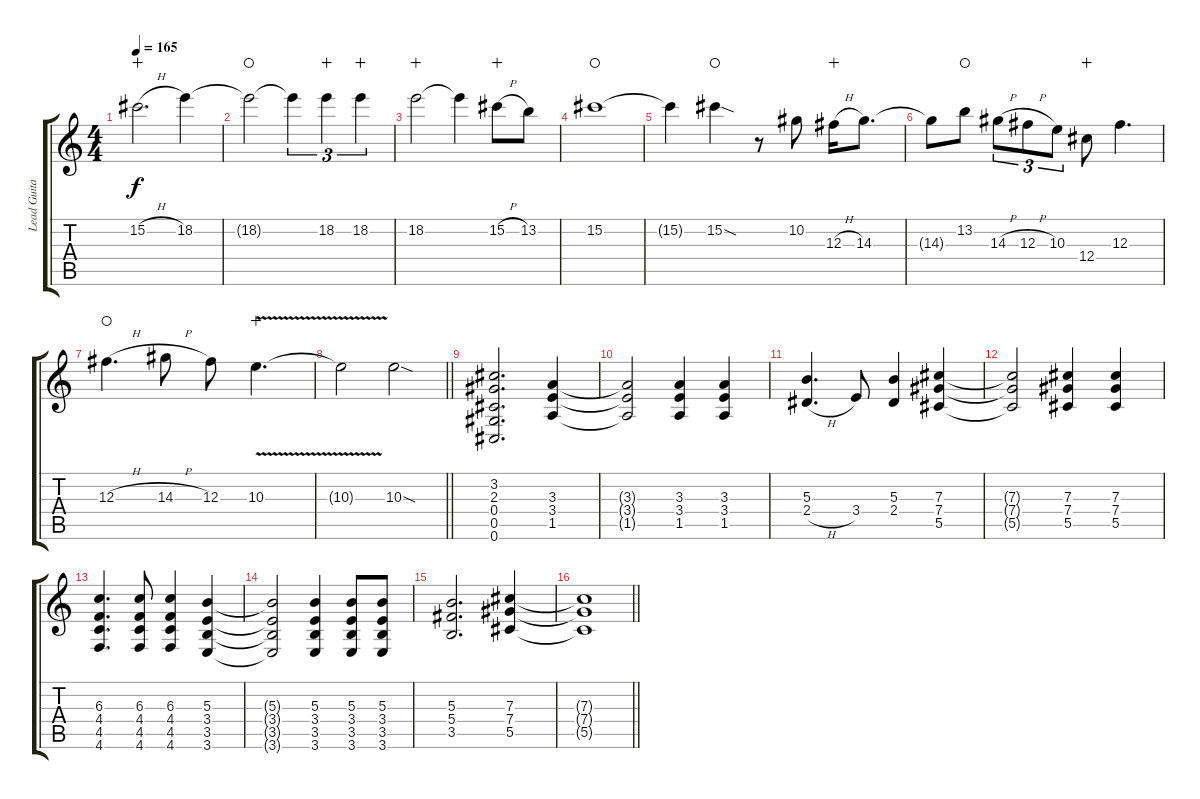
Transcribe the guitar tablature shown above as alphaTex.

\track ("Lead Guitar" "Lead Guita") {instrument distortionguitar}
\staff {score tabs}
\tuning (Eb4 Bb3 Gb3 Db3 Ab2 Db2) {hide}
\ts (4 4)
\tempo 165
\clef g2
\ks c
15.2{h}.2{d dy f wahc} 18.2.4 |
18.2{t}.2{waho} 18.2{t}.4{tu (3 2)} 18.2.4{tu (3 2) wahc} 18.2.4{tu (3 2) wahc} |
18.2.2{wahc} 18.2{t}.4 15.2{h}.8{wahc} 13.2.8 |
15.2.1{waho} |
15.2{t}.4 15.2{sod}.4{waho} r.8 10.2.8 12.3{h}.16{wahc} 14.3.8{d} |
14.3{t}.8 13.2.8{waho} 14.3{h}.8{tu (3 2)} 12.3{h}.8{tu (3 2)} 10.3.8{tu (3 2)} 12.4.8{wahc} 12.3.4{d} |
12.3{h}.4{d waho} 14.3{h}.8 12.3.8 10.3{v}.4{d wahc} |
\barLineRight lightlight
10.3{t}.2 10.3{sod}.2 |
(3.2 2.3 0.4 0.5 0.6).2{d} (3.3 3.4 1.5).4 |
(3.3{t} 3.4{t} 1.5{t}).2 (3.3 3.4 1.5).4 (3.3 3.4 1.5).4 |
(5.3 2.4{h}).4{d} 3.4.8 (5.3 2.4).4 (7.3 7.4 5.5).4 |
(7.3{t} 7.4{t} 5.5{t}).2 (7.3 7.4 5.5).4 (7.3 7.4 5.5).4 |
(6.3 4.4 4.5 4.6).4{d} (6.3 4.4 4.5 4.6).8 (6.3 4.4 4.5 4.6).4 (5.3 3.4 3.5 3.6).4 |
(5.3{t} 3.4{t} 3.5{t} 3.6{t}).2 (5.3 3.4 3.5 3.6).4 (5.3 3.4 3.5 3.6).8 (5.3 3.4 3.5 3.6).8 |
(5.3 5.4 3.5).2{d} (7.3 7.4 5.5).4 |
\barLineRight lightlight
(7.3{t} 7.4{t} 5.5{t}).1
